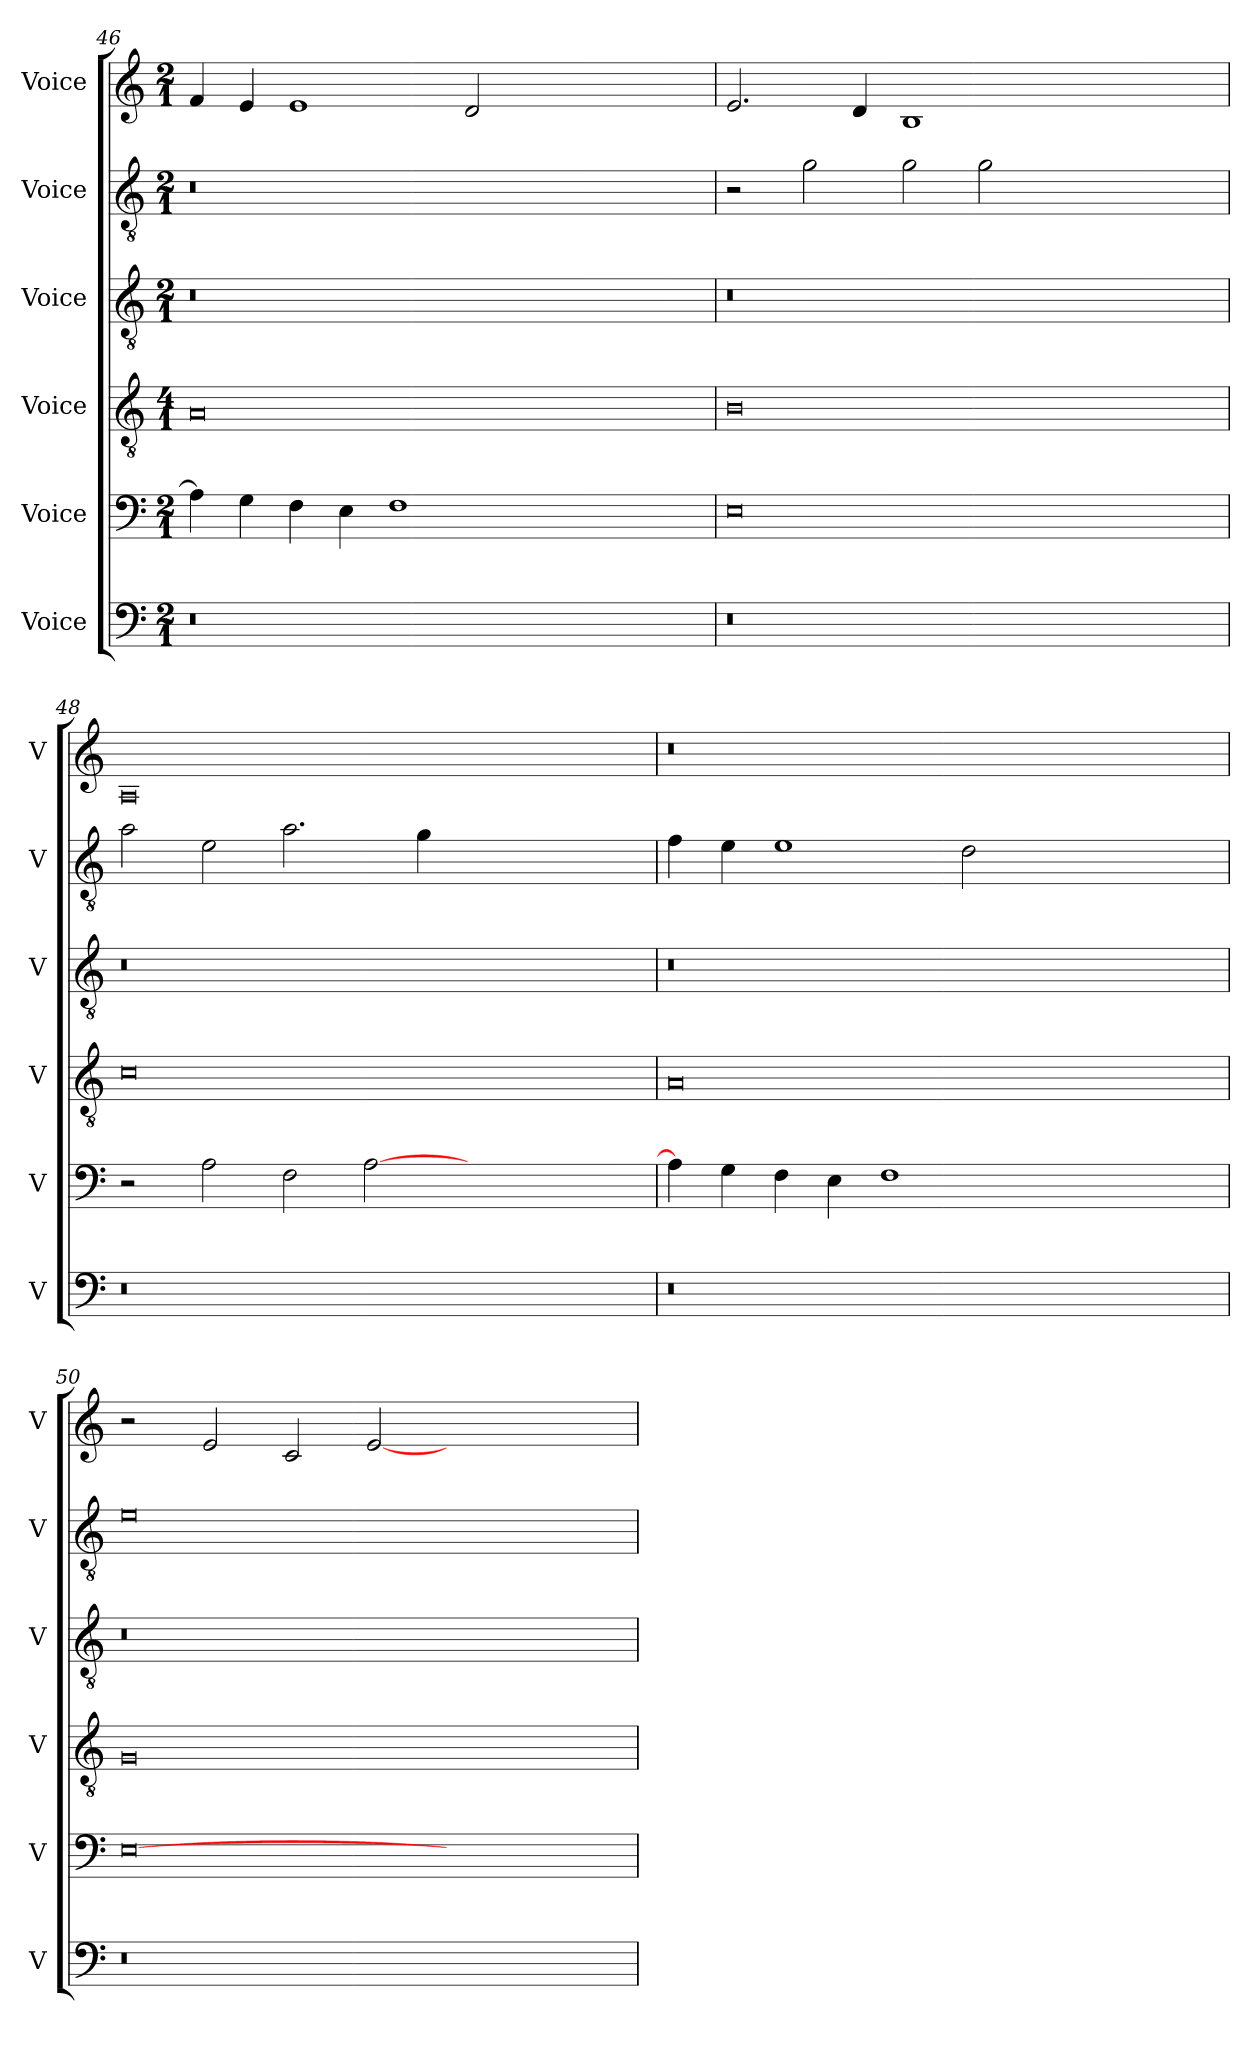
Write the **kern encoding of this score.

**kern	**kern	**kern	**kern	**kern	**kern
*part6	*part5	*part4	*part3	*part2	*part1
*staff6	*staff5	*staff4	*staff3	*staff2	*staff1
*I"Voice	*I"Voice	*I"Voice	*I"Voice	*I"Voice	*I"Voice
*I'V	*I'V	*I'V	*I'V	*I'V	*I'V
*clefF4	*clefF4	*clefGv2	*clefGv2	*clefGv2	*clefG2
*k[]	*k[]	*k[]	*k[]	*k[]	*k[]
*M2/1	*M2/1	*M4/1	*M2/1	*M2/1	*M2/1
=46	=46	=46	=46	=46	=46
0r	4A\]	0A	0r	0r	4f/
.	4G\	.	.	.	4e/
.	4F\	.	.	.	1e
.	4E\	.	.	.	.
.	1F	.	.	.	.
.	.	.	.	.	2d/
0ryy	0ryy	0ryy	0ryy	0ryy	0ryy
=47	=47	=47	=47	=47	=47
0r	0E	0B	0r	2r	2.e/
.	.	.	.	2g\	.
.	.	.	.	.	4d/
.	.	.	.	2g\	1B
.	.	.	.	2g\	.
0ryy	0ryy	0ryy	0ryy	0ryy	0ryy
!!LO:LB:g=z
=48	=48	=48	=48	=48	=48
0r	2r	0c	0r	2a\	0A
.	2A\	.	.	2e\	.
.	2F\	.	.	2.a\	.
.	[2A\	.	.	.	.
.	.	.	.	4g\	.
0ryy	0ryy	0ryy	0ryy	0ryy	0ryy
=49	=49	=49	=49	=49	=49
0r	4A\]	0A	0r	4f\	0r
.	4G\	.	.	4e\	.
.	4F\	.	.	1e	.
.	4E\	.	.	.	.
.	1F	.	.	.	.
.	.	.	.	2d\	.
0ryy	0ryy	0ryy	0ryy	0ryy	0ryy
=50	=50	=50	=50	=50	=50
0r	[0E	0G	0r	0e	2r
.	.	.	.	.	2e/
.	.	.	.	.	2c/
.	.	.	.	.	[2e/
0ryy	0ryy	0ryy	0ryy	0ryy	0ryy
=	=	=	=	=	=
*-	*-	*-	*-	*-	*-
